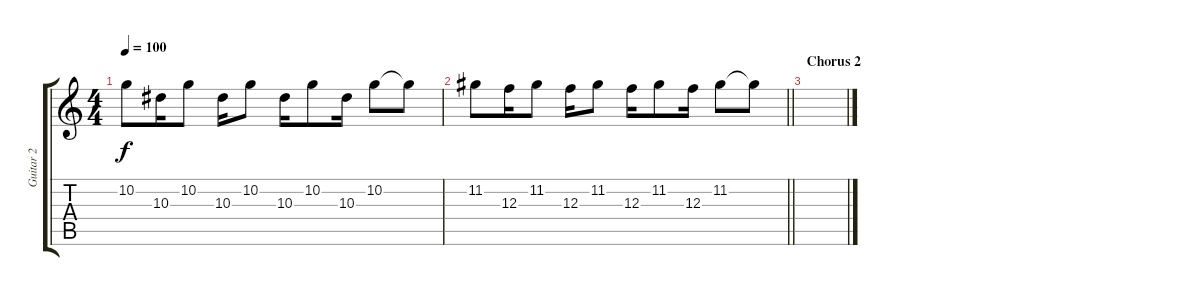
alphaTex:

\track ("Guitar 2" "Guitar 2") {instrument distortionguitar}
\staff {score tabs}
\tuning (D4 A3 F3 C3 G2 C2) {hide}
\ts (4 4)
\tempo 100
\clef g2
\ks c
10.2.8{dy f} 10.3.16 10.2.8 10.3.16 10.2.8 10.3.16 10.2.8 10.3.16 10.2.8 10.2{t}.8 |
\barLineRight lightlight
11.2.8 12.3.16 11.2.8 12.3.16 11.2.8 12.3.16 11.2.8 12.3.16 11.2.8 11.2{t}.8 |
\section ("" "Chorus 2")
